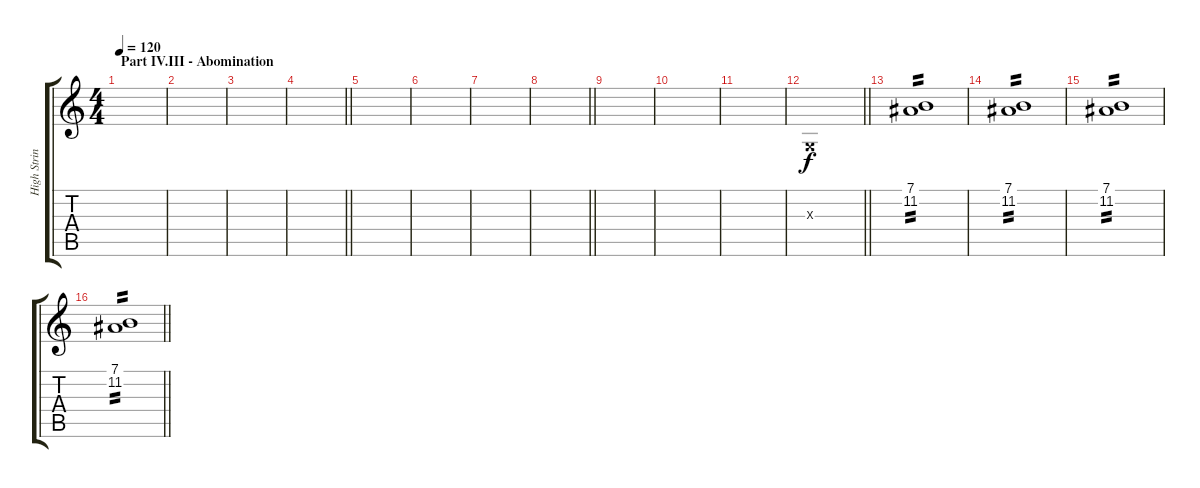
\track ("High Strings Standard" "High Strin") {instrument stringensemble1}
\staff {score tabs}
\tuning (E4 B3 G3 D3 A2 E2) {hide}
\ts (4 4)
\section ("" "Part IV.III - Abomination")
\tempo 120
\clef g2
\ks c
|
|
|
\barLineRight lightlight
|
|
|
|
\barLineRight lightlight
|
\section ("" "")
|
|
|
\barLineRight lightlight
0.3{x}.1{volume 0} |
(7.1 11.2).1{tp 2 volume 16} |
(7.1 11.2).1{tp 2} |
(7.1 11.2).1{tp 2} |
\barLineRight lightlight
(7.1 11.2).1{tp 2}
